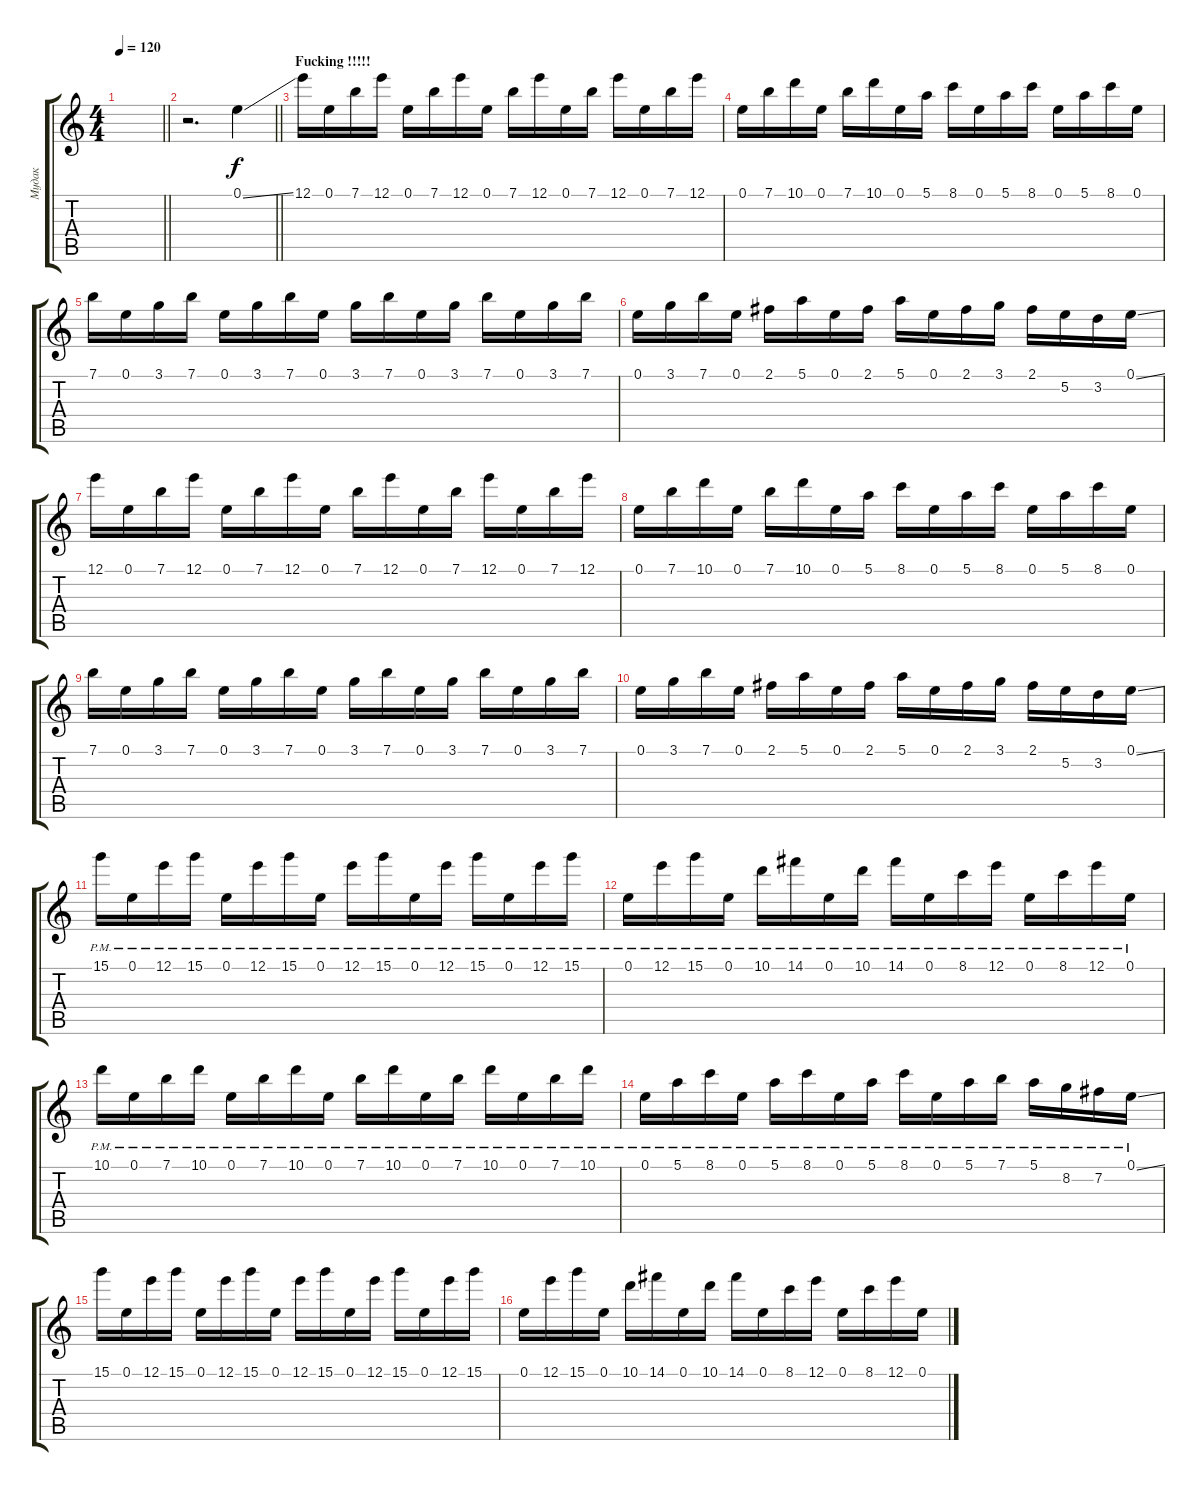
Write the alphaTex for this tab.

\track ("Мудак" "Мудак") {instrument distortionguitar}
\staff {score tabs}
\tuning (E4 B3 G3 D3 A2 E2) {hide}
\ts (4 4)
\tempo 120
\clef g2
\barLineRight lightlight
\ks c
|
\barLineRight lightlight
r.2{d} 0.1{ss}.4 |
\section ("" "Fucking !!!!!")
12.1.16 0.1.16 7.1.16 12.1.16 0.1.16 7.1.16 12.1.16 0.1.16 7.1.16 12.1.16 0.1.16 7.1.16 12.1.16 0.1.16 7.1.16 12.1.16 |
0.1.16 7.1.16 10.1.16 0.1.16 7.1.16 10.1.16 0.1.16 5.1.16 8.1.16 0.1.16 5.1.16 8.1.16 0.1.16 5.1.16 8.1.16 0.1.16 |
7.1.16 0.1.16 3.1.16 7.1.16 0.1.16 3.1.16 7.1.16 0.1.16 3.1.16 7.1.16 0.1.16 3.1.16 7.1.16 0.1.16 3.1.16 7.1.16 |
0.1.16 3.1.16 7.1.16 0.1.16 2.1.16 5.1.16 0.1.16 2.1.16 5.1.16 0.1.16 2.1.16 3.1.16 2.1.16 5.2.16 3.2.16 0.1{ss}.16 |
12.1.16 0.1.16 7.1.16 12.1.16 0.1.16 7.1.16 12.1.16 0.1.16 7.1.16 12.1.16 0.1.16 7.1.16 12.1.16 0.1.16 7.1.16 12.1.16 |
0.1.16 7.1.16 10.1.16 0.1.16 7.1.16 10.1.16 0.1.16 5.1.16 8.1.16 0.1.16 5.1.16 8.1.16 0.1.16 5.1.16 8.1.16 0.1.16 |
7.1.16 0.1.16 3.1.16 7.1.16 0.1.16 3.1.16 7.1.16 0.1.16 3.1.16 7.1.16 0.1.16 3.1.16 7.1.16 0.1.16 3.1.16 7.1.16 |
0.1.16 3.1.16 7.1.16 0.1.16 2.1.16 5.1.16 0.1.16 2.1.16 5.1.16 0.1.16 2.1.16 3.1.16 2.1.16 5.2.16 3.2.16 0.1{ss}.16 |
15.1{pm}.16{volume 13} 0.1{pm}.16 12.1{pm}.16 15.1{pm}.16 0.1{pm}.16 12.1{pm}.16 15.1{pm}.16 0.1{pm}.16 12.1{pm}.16 15.1{pm}.16 0.1{pm}.16 12.1{pm}.16 15.1{pm}.16 0.1{pm}.16 12.1{pm}.16 15.1{pm}.16 |
0.1{pm}.16 12.1{pm}.16 15.1{pm}.16 0.1{pm}.16 10.1{pm}.16 14.1{pm}.16 0.1{pm}.16 10.1{pm}.16 14.1{pm}.16 0.1{pm}.16 8.1{pm}.16 12.1{pm}.16 0.1{pm}.16 8.1{pm}.16 12.1{pm}.16 0.1{pm}.16 |
10.1{pm}.16 0.1{pm}.16 7.1{pm}.16 10.1{pm}.16 0.1{pm}.16 7.1{pm}.16 10.1{pm}.16 0.1{pm}.16 7.1{pm}.16 10.1{pm}.16 0.1{pm}.16 7.1{pm}.16 10.1{pm}.16 0.1{pm}.16 7.1{pm}.16 10.1{pm}.16 |
0.1{pm}.16 5.1{pm}.16 8.1{pm}.16 0.1{pm}.16 5.1{pm}.16 8.1{pm}.16 0.1{pm}.16 5.1{pm}.16 8.1{pm}.16 0.1{pm}.16 5.1{pm}.16 7.1{pm}.16 5.1{pm}.16 8.2{pm}.16 7.2{pm}.16 0.1{ss pm}.16 |
15.1.16 0.1.16 12.1.16 15.1.16 0.1.16 12.1.16 15.1.16 0.1.16 12.1.16 15.1.16 0.1.16 12.1.16 15.1.16 0.1.16 12.1.16 15.1.16 |
0.1.16 12.1.16 15.1.16 0.1.16 10.1.16 14.1.16 0.1.16 10.1.16 14.1.16 0.1.16 8.1.16 12.1.16 0.1.16 8.1.16 12.1.16 0.1.16
